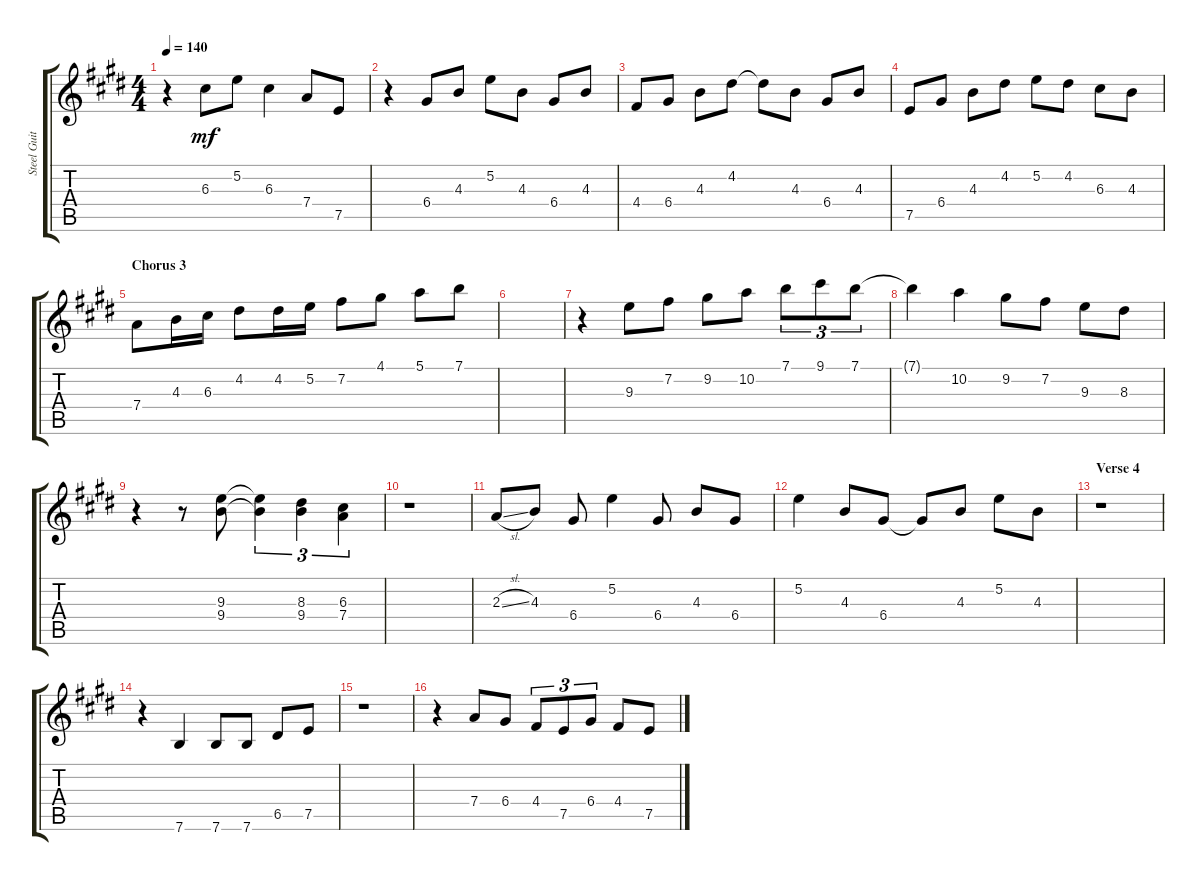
\track ("Steel Guitar" "Steel Guit") {instrument acousticguitarsteel}
\staff {score tabs}
\tuning (E4 B3 G3 D3 A2 E2) {hide}
\ts (4 4)
\tempo 140
\clef g2
\ks e
r.4{dy mf} 6.3.8 5.2.8 6.3.4 7.4.8 7.5.8 |
r.4 6.4.8 4.3.8 5.2.8 4.3.8 6.4.8 4.3.8 |
4.4.8 6.4.8 4.3.8 4.2.8 4.2{t}.8 4.3.8 6.4.8 4.3.8 |
7.5.8 6.4.8 4.3.8 4.2.8 5.2.8 4.2.8 6.3.8 4.3.8 |
\section ("" "Chorus 3")
7.4.8 4.3.16 6.3.16 4.2.8 4.2.16 5.2.16 7.2.8 4.1.8 5.1.8 7.1.8 |
|
r.4 9.3.8 7.2.8 9.2.8 10.2.8 7.1.8{tu (3 2)} 9.1.8{tu (3 2)} 7.1.8{tu (3 2)} |
7.1{t}.4 10.2.4 9.2.8 7.2.8 9.3.8 8.3.8 |
r.4 r.8 (9.3 9.4).8 (9.3{t} 9.4{t}).4{tu (3 2)} (8.3 9.4).4{tu (3 2)} (6.3 7.4).4{tu (3 2)} |
r.1 |
2.3{sl}.8 4.3.8 6.4.8 5.2.4 6.4.8 4.3.8 6.4.8 |
5.2.4 4.3.8 6.4.8 6.4{t}.8 4.3.8 5.2.8 4.3.8 |
\section ("" "Verse 4")
r.1 |
r.4 7.6.4 7.6.8 7.6.8 6.5.8 7.5.8 |
r.1 |
r.4 7.4.8 6.4.8 4.4.8{tu (3 2)} 7.5.8{tu (3 2)} 6.4.8{tu (3 2)} 4.4.8 7.5.8
